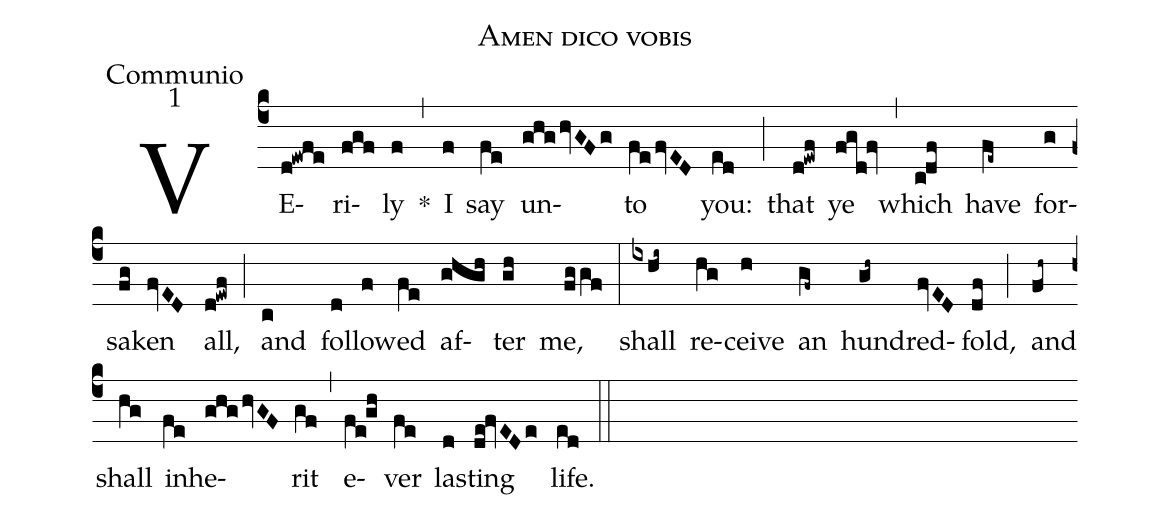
name:Amen dico vobis;
office-part:Communio;
mode:1;
%%
(c4) VE(d!ewfe)ri(fgf)ly(f) *(,) I(f) say(fe) un(ghg/hvGFg)to(fe/fvED) you:(ed) (;) that(d!ewf) ye(fgd!fv) (,) which(c!df) have(fe~) for(g)sa(fg)ken(fvED) all,(d!ewf) (;) and(c) fol(d)low(f)ed(fe) af(ghgh)ter(gh) me,(fggf) (:) shall(ixhi~) re(hg)ceive(h) an(gf~) hun(gh~)dred(fvED)fold,(df) (;) and(fh~) shall(hg) in(fe)he(ghg/hvGF)rit(gf) (,) e(fe!gh)ver(fe) las(d)ting(de!fvEDe) life.(ed) (::)
